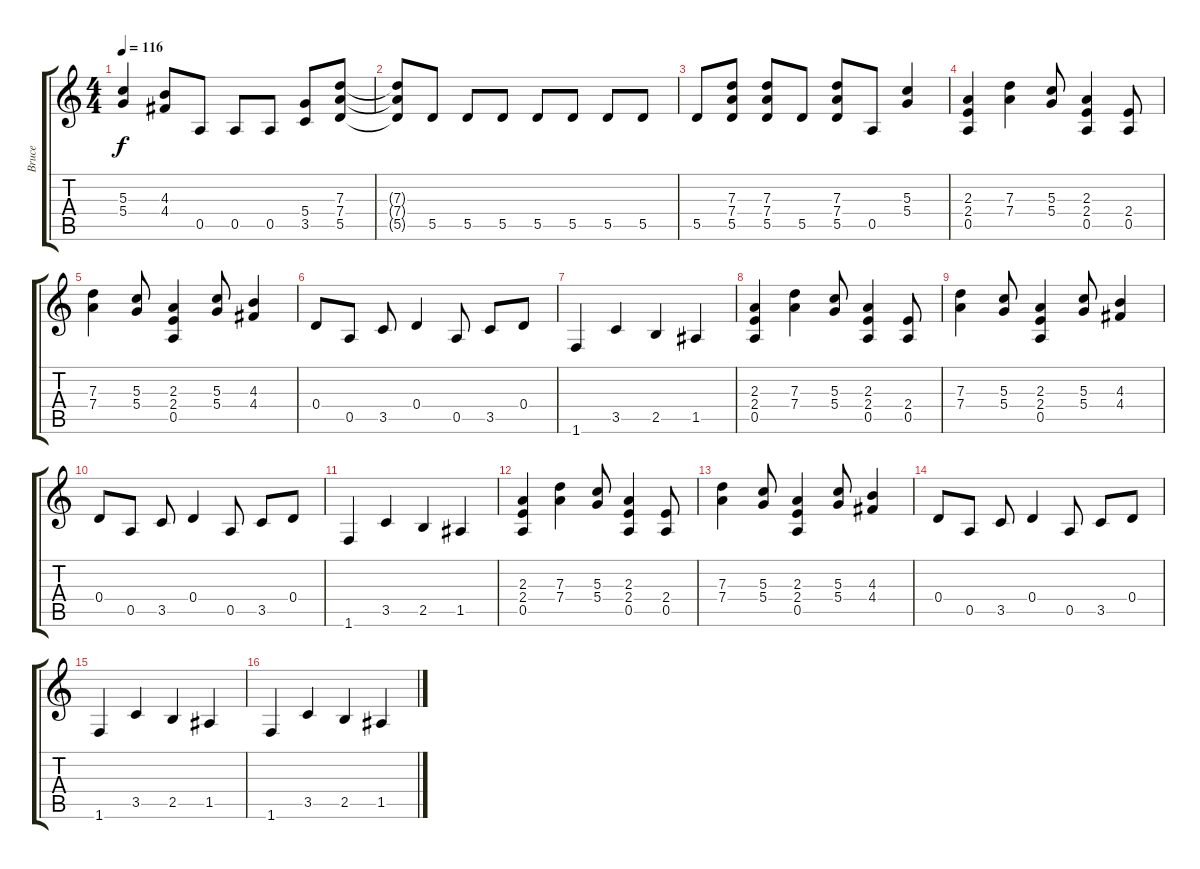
\track ("Bruce" "Bruce") {instrument overdrivenguitar}
\staff {score tabs}
\tuning (E4 B3 G3 D3 A2 E2) {hide}
\ts (4 4)
\tempo 116
\clef g2
\ks c
(5.3{t} 5.4{t}).4{dy f} (4.3 4.4).8 0.5.8 0.5.8 0.5.8 (5.4 3.5).8 (7.3 7.4 5.5).8 |
(7.3{t} 7.4{t} 5.5{t}).8 5.5.8 5.5.8 5.5.8 5.5.8 5.5.8 5.5.8 5.5.8 |
5.5.8 (7.3 7.4 5.5).8 (7.3 7.4 5.5).8 5.5.8 (7.3 7.4 5.5).8 0.5.8 (5.3 5.4).4 |
(2.3 2.4 0.5).4 (7.3 7.4).4 (5.3 5.4).8 (2.3 2.4 0.5).4 (2.4 0.5).8 |
(7.3 7.4).4 (5.3 5.4).8 (2.3 2.4 0.5).4 (5.3 5.4).8 (4.3 4.4).4 |
0.4.8 0.5.8 3.5.8 0.4.4 0.5.8 3.5.8 0.4.8 |
1.6.4 3.5.4 2.5.4 1.5.4 |
(2.3 2.4 0.5).4 (7.3 7.4).4 (5.3 5.4).8 (2.3 2.4 0.5).4 (2.4 0.5).8 |
(7.3 7.4).4 (5.3 5.4).8 (2.3 2.4 0.5).4 (5.3 5.4).8 (4.3 4.4).4 |
0.4.8 0.5.8 3.5.8 0.4.4 0.5.8 3.5.8 0.4.8 |
1.6.4 3.5.4 2.5.4 1.5.4 |
(2.3 2.4 0.5).4 (7.3 7.4).4 (5.3 5.4).8 (2.3 2.4 0.5).4 (2.4 0.5).8 |
(7.3 7.4).4 (5.3 5.4).8 (2.3 2.4 0.5).4 (5.3 5.4).8 (4.3 4.4).4 |
0.4.8 0.5.8 3.5.8 0.4.4 0.5.8 3.5.8 0.4.8 |
1.6.4 3.5.4 2.5.4 1.5.4 |
1.6.4 3.5.4 2.5.4 1.5.4
